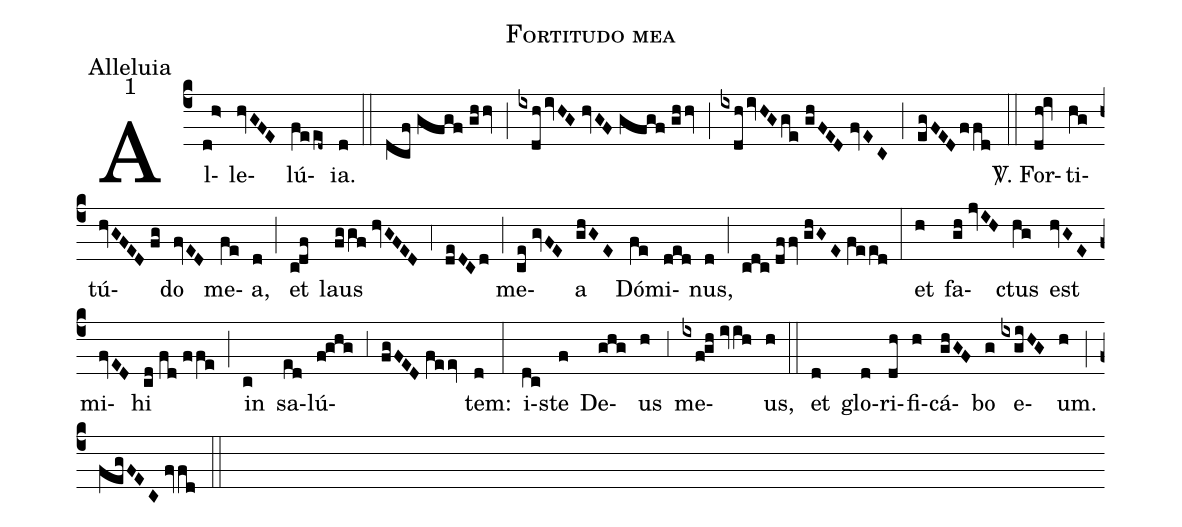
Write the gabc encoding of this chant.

name:Fortitudo mea;
office-part:Alleluia;
mode:1;
%%
(c4) Al(d!h>)le(hvGFE)lú(feed~)ia.(d) (::)
(dcf//gfgf//ghhv) (;) (ixdh/ivHG//hvGF//gfgf//ghhv) (;) (ixdh/ivHG/ge//ghFED//fvEC) (;) (egFED/ffd) (::)

<sp>V/</sp>. For(dh!iv)ti(hg)tú(hvGFED//fg)do(fvED) me(fe)a,(d) (;) et(c!df) laus(fggf//hvGFED) (,4) (deDCd) (;) me(ce//gvFE)a(ghGE) Dó(fe)mi(ded)nus,(d) (;) (cdc//dffv//ghGE//feed) (:)
et(h) fa(gh//jvIH)ctus(hg) est(hvGE) mi(fvED)hi(cd//fd//ffe) (;) in(c) sa(ed)lú(f!ghg)(,3)(fgFED//feev)tem:(d) (:)
i(dc)ste(f) De(ghg)us(h) (,3) me(ixf!gh//ivih)us,(h) (::)
et(d) glo(d)ri(dh)fi(h)cá(ghGF)bo(g) e(ixgiHG)um.(h) (;) (fegFEC//fvfd) (::)
